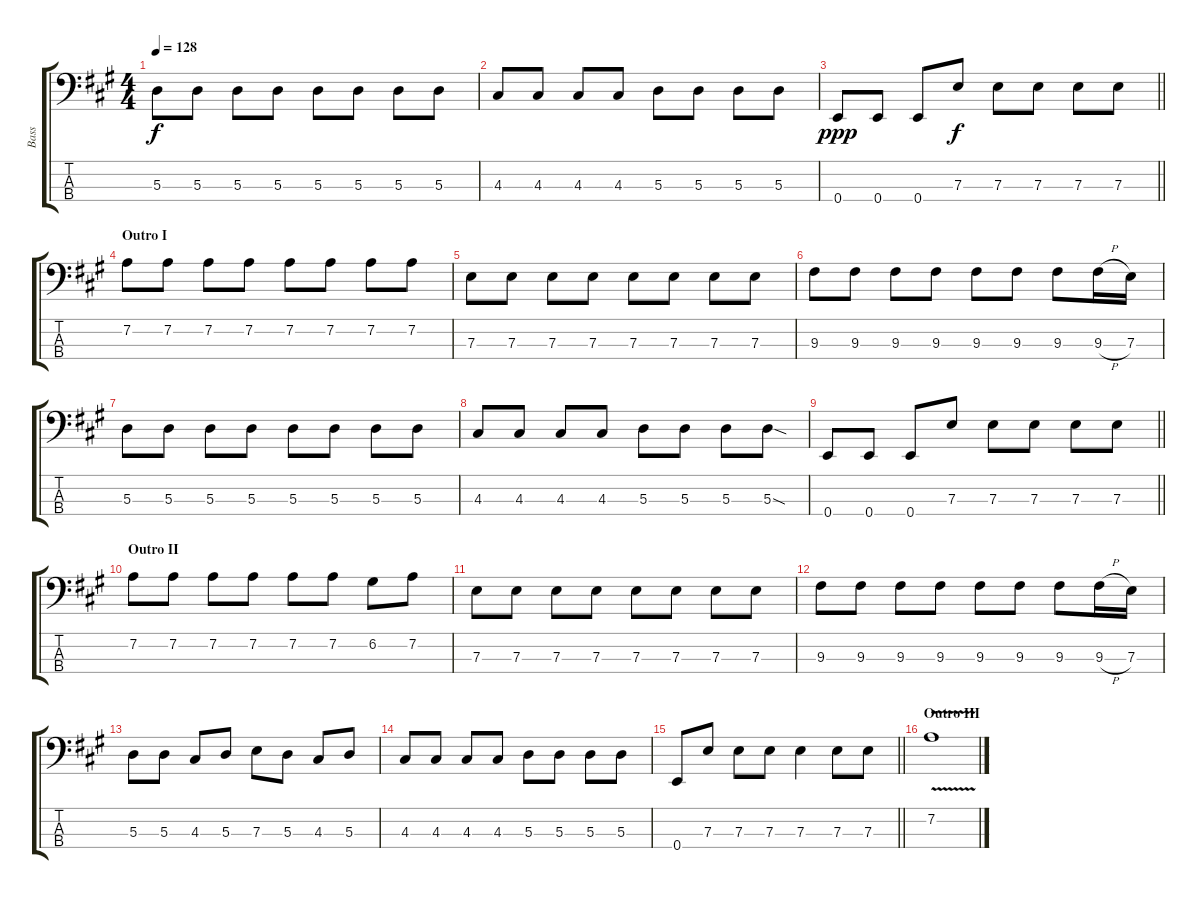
\track ("Bass" "Bass") {instrument electricbassfinger}
\staff {score tabs}
\tuning (G2 D2 A1 E1) {hide}
\ts (4 4)
\tempo 128
\clef f4
\ks a
5.3.8{dy f} 5.3.8 5.3.8 5.3.8 5.3.8 5.3.8 5.3.8 5.3.8 |
4.3.8 4.3.8 4.3.8 4.3.8 5.3.8 5.3.8 5.3.8 5.3.8 |
\barLineRight lightlight
0.4.8{dy ppp} 0.4.8 0.4.8 7.3.8{dy f} 7.3.8 7.3.8 7.3.8 7.3.8 |
\section ("" "Outro I")
7.2.8 7.2.8 7.2.8 7.2.8 7.2.8 7.2.8 7.2.8 7.2.8 |
7.3.8 7.3.8 7.3.8 7.3.8 7.3.8 7.3.8 7.3.8 7.3.8 |
9.3.8 9.3.8 9.3.8 9.3.8 9.3.8 9.3.8 9.3.8 9.3{h}.16 7.3.16 |
5.3.8 5.3.8 5.3.8 5.3.8 5.3.8 5.3.8 5.3.8 5.3.8 |
4.3.8 4.3.8 4.3.8 4.3.8 5.3.8 5.3.8 5.3.8 5.3{sod}.8 |
\barLineRight lightlight
0.4.8 0.4.8 0.4.8 7.3.8 7.3.8 7.3.8 7.3.8 7.3.8 |
\section ("" "Outro II")
7.2.8 7.2.8 7.2.8 7.2.8 7.2.8 7.2.8 6.2.8 7.2.8 |
7.3.8 7.3.8 7.3.8 7.3.8 7.3.8 7.3.8 7.3.8 7.3.8 |
9.3.8 9.3.8 9.3.8 9.3.8 9.3.8 9.3.8 9.3.8 9.3{h}.16 7.3.16 |
5.3.8 5.3.8 4.3.8 5.3.8 7.3.8 5.3.8 4.3.8 5.3.8 |
4.3.8 4.3.8 4.3.8 4.3.8 5.3.8 5.3.8 5.3.8 5.3.8 |
\barLineRight lightlight
0.4.8 7.3.8 7.3.8 7.3.8 7.3.4 7.3.8 7.3.8 |
\section ("" "Outro III")
7.2{v}.1
